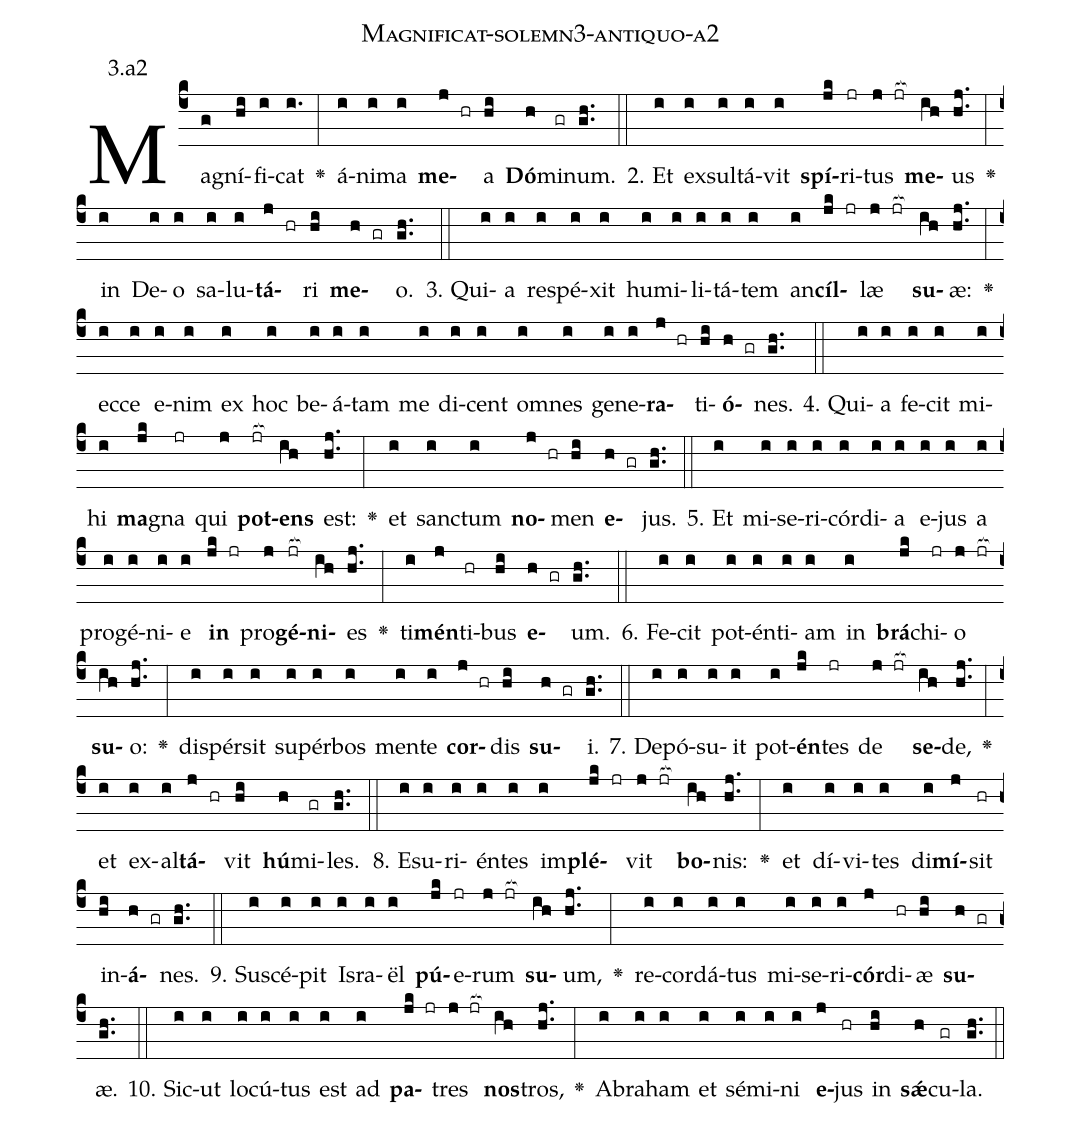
name: Magnificat-solemn3-antiquo-a2;
annotation: 3.a2;
%%
(c4)Ma(g)gní(hi)fi(i)cat(i.) <v>\greheightstar</v>(:) á(i)ni(i)ma(i) <b>me</b>(j hr)a(hi) <b>Dó</b>(h)mi(gr)num.(gh..) (::)
2. Et(i) ex(i)sul(i)tá(i)vit(i) <b>spí</b>(jk)ri(jr)tus(j jr[ocb:1{]) <b>me</b>(ih[ocb:0}])us(hj..) <v>\greheightstar</v>(:) in(i) De(i)o(i) sa(i)lu(i)<b>tá</b>(j hr)ri(hi) <b>me</b>(h gr)o.(gh..) (::)
3. Qui(i)a(i) re(i)spé(i)xit(i) hu(i)mi(i)li(i)tá(i)tem(i) an(i)<b>cíl</b>(jk jr)læ(j jr[ocb:1{]) <b>su</b>(ih[ocb:0}])æ:(hj..) <v>\greheightstar</v>(:) ec(i)ce(i) e(i)nim(i) ex(i) hoc(i) be(i)á(i)tam(i) me(i) di(i)cent(i) om(i)nes(i) ge(i)ne(i)<b>ra</b>(j hr)ti(hi)<b>ó</b>(h gr)nes.(gh..) (::)
4. Qui(i)a(i) fe(i)cit(i) mi(i)hi(i) <b>ma</b>(jk)gna(jr) qui(j) <b>pot</b>(jr[ocb:1{])<b>ens</b>(ih[ocb:0}]) est:(hj..) <v>\greheightstar</v>(:) et(i) sanc(i)tum(i) <b>no</b>(j hr)men(hi) <b>e</b>(h gr)jus.(gh..) (::)
5. Et(i) mi(i)se(i)ri(i)cór(i)di(i)a(i) e(i)jus(i) a(i) pro(i)gé(i)ni(i)e(i) <b>in</b>(jk jr) pro(j)<b>gé</b>(jr[ocb:1{])<b>ni</b>(ih[ocb:0}])es(hj..) <v>\greheightstar</v>(:) ti(i)<b>mén</b>(j)ti(hr)bus(hi) <b>e</b>(h gr)um.(gh..) (::)
6. Fe(i)cit(i) pot(i)én(i)ti(i)am(i) in(i) <b>brá</b>(jk)chi(jr)o(j jr[ocb:1{]) <b>su</b>(ih[ocb:0}])o:(hj..) <v>\greheightstar</v>(:) di(i)spér(i)sit(i) su(i)pér(i)bos(i) men(i)te(i) <b>cor</b>(j hr)dis(hi) <b>su</b>(h gr)i.(gh..) (::)
7. De(i)pó(i)su(i)it(i) pot(i)<b>én</b>(jk)tes(jr) de(j jr[ocb:1{]) <b>se</b>(ih[ocb:0}])de,(hj..) <v>\greheightstar</v>(:) et(i) ex(i)al(i)<b>tá</b>(j hr)vit(hi) <b>hú</b>(h)mi(gr)les.(gh..) (::)
8. E(i)su(i)ri(i)én(i)tes(i) im(i)<b>plé</b>(jk jr)vit(j jr[ocb:1{]) <b>bo</b>(ih[ocb:0}])nis:(hj..) <v>\greheightstar</v>(:) et(i) dí(i)vi(i)tes(i) di(i)<b>mí</b>(j)sit(hr) in(hi)<b>á</b>(h gr)nes.(gh..) (::)
9. Su(i)scé(i)pit(i) Is(i)ra(i)ël(i) <b>pú</b>(jk)e(jr)rum(j jr[ocb:1{]) <b>su</b>(ih[ocb:0}])um,(hj..) <v>\greheightstar</v>(:) re(i)cor(i)dá(i)tus(i) mi(i)se(i)ri(i)<b>cór</b>(j)di(hr)æ(hi) <b>su</b>(h gr)æ.(gh..) (::)
10. Sic(i)ut(i) lo(i)cú(i)tus(i) est(i) ad(i) <b>pa</b>(jk jr)tres(j jr[ocb:1{]) <b>nos</b>(ih[ocb:0}])tros,(hj..) <v>\greheightstar</v>(:) A(i)bra(i)ham(i) et(i) sé(i)mi(i)ni(i) <b>e</b>(j)jus(hr) in(hi) <b>sǽ</b>(h)cu(gr)la.(gh..) (::)
